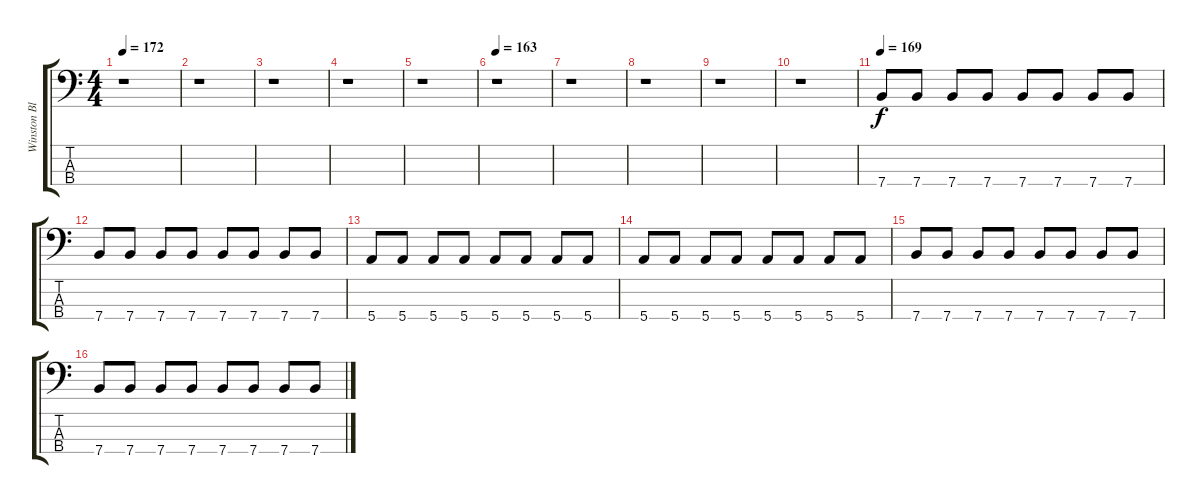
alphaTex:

\track ("Winston Blake" "Winston Bl") {instrument electricbassfinger}
\staff {score tabs}
\tuning (G2 D2 A1 E1) {hide}
\ts (4 4)
\tempo 172
\tempo 152
\tempo 172
\clef f4
\ks c
r.1{dy f instrument electricbassfinger} |
r.1 |
r.1 |
r.1 |
r.1 |
\tempo 163
r.1 |
r.1 |
r.1 |
r.1 |
r.1 |
\tempo 169
7.4.8 7.4.8 7.4.8 7.4.8 7.4.8 7.4.8 7.4.8 7.4.8 |
7.4.8 7.4.8 7.4.8 7.4.8 7.4.8 7.4.8 7.4.8 7.4.8 |
5.4.8 5.4.8 5.4.8 5.4.8 5.4.8 5.4.8 5.4.8 5.4.8 |
5.4.8 5.4.8 5.4.8 5.4.8 5.4.8 5.4.8 5.4.8 5.4.8 |
7.4.8 7.4.8 7.4.8 7.4.8 7.4.8 7.4.8 7.4.8 7.4.8 |
7.4.8 7.4.8 7.4.8 7.4.8 7.4.8 7.4.8 7.4.8 7.4.8
